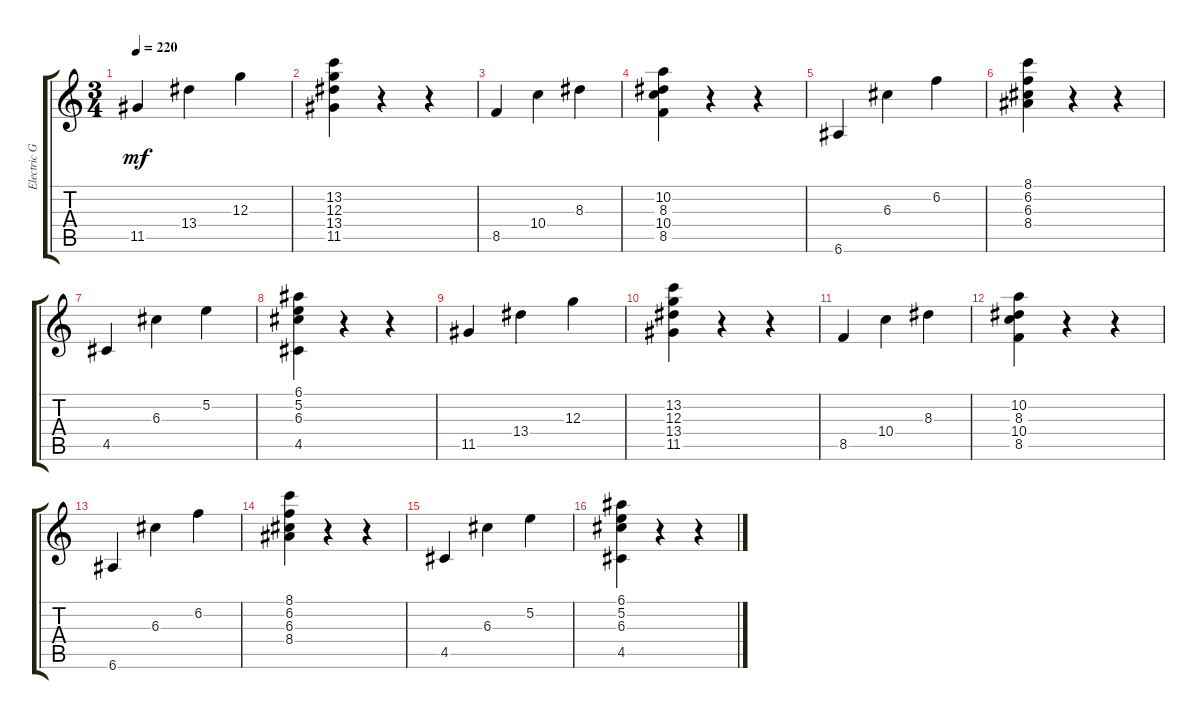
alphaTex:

\track ("Electric Guitar" "Electric G") {instrument electricguitarclean}
\staff {score tabs}
\tuning (E4 B3 G3 D3 A2 E2) {hide}
\ts (3 4)
\tempo 220
\clef g2
\ks c
11.5.4{dy mf} 13.4.4 12.3.4 |
(13.2 12.3 13.4 11.5).4 r.4 r.4 |
8.5.4 10.4.4 8.3.4 |
(10.2 8.3 10.4 8.5).4 r.4 r.4 |
6.6.4 6.3.4 6.2.4 |
(8.1 6.2 6.3 8.4).4 r.4 r.4 |
4.5.4 6.3.4 5.2.4 |
(6.1 5.2 6.3 4.5).4 r.4 r.4 |
11.5.4 13.4.4 12.3.4 |
(13.2 12.3 13.4 11.5).4 r.4 r.4 |
8.5.4 10.4.4 8.3.4 |
(10.2 8.3 10.4 8.5).4 r.4 r.4 |
6.6.4 6.3.4 6.2.4 |
(8.1 6.2 6.3 8.4).4 r.4 r.4 |
4.5.4 6.3.4 5.2.4 |
(6.1 5.2 6.3 4.5).4 r.4 r.4
